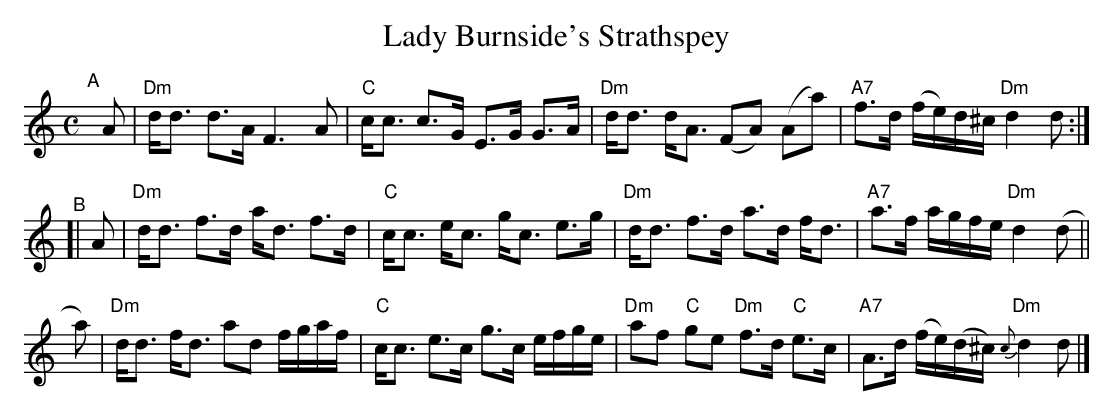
X:1
T: Lady Burnside's Strathspey
M: C
L: 1/8
K: Ddor
"^A"[|]\
A | "Dm"d<d d>A F3A | "C"c<c c>G E>G G>A | "Dm"d<d d<A (FA) (Aa) | "A7"f>d (f/e/)d/^c/ "Dm"d2 d :|
"^B"[|\
A | "Dm"d<d f>d a<d f>d | "C"c<c e<c g<c e>g | "Dm"d<d f>d a>d f<d | "A7"a>f a/g/f/e/ "Dm"d2 (d ||
a)| "Dm"d<d f<d ad f/g/a/f/ | "C"c<c e>c g>c e/f/g/e/ | "Dm"af "C"ge "Dm"f>d "C"e>c | "A7"A>d (f/e/)(d/^c/) "Dm"{c}d2 d |]
